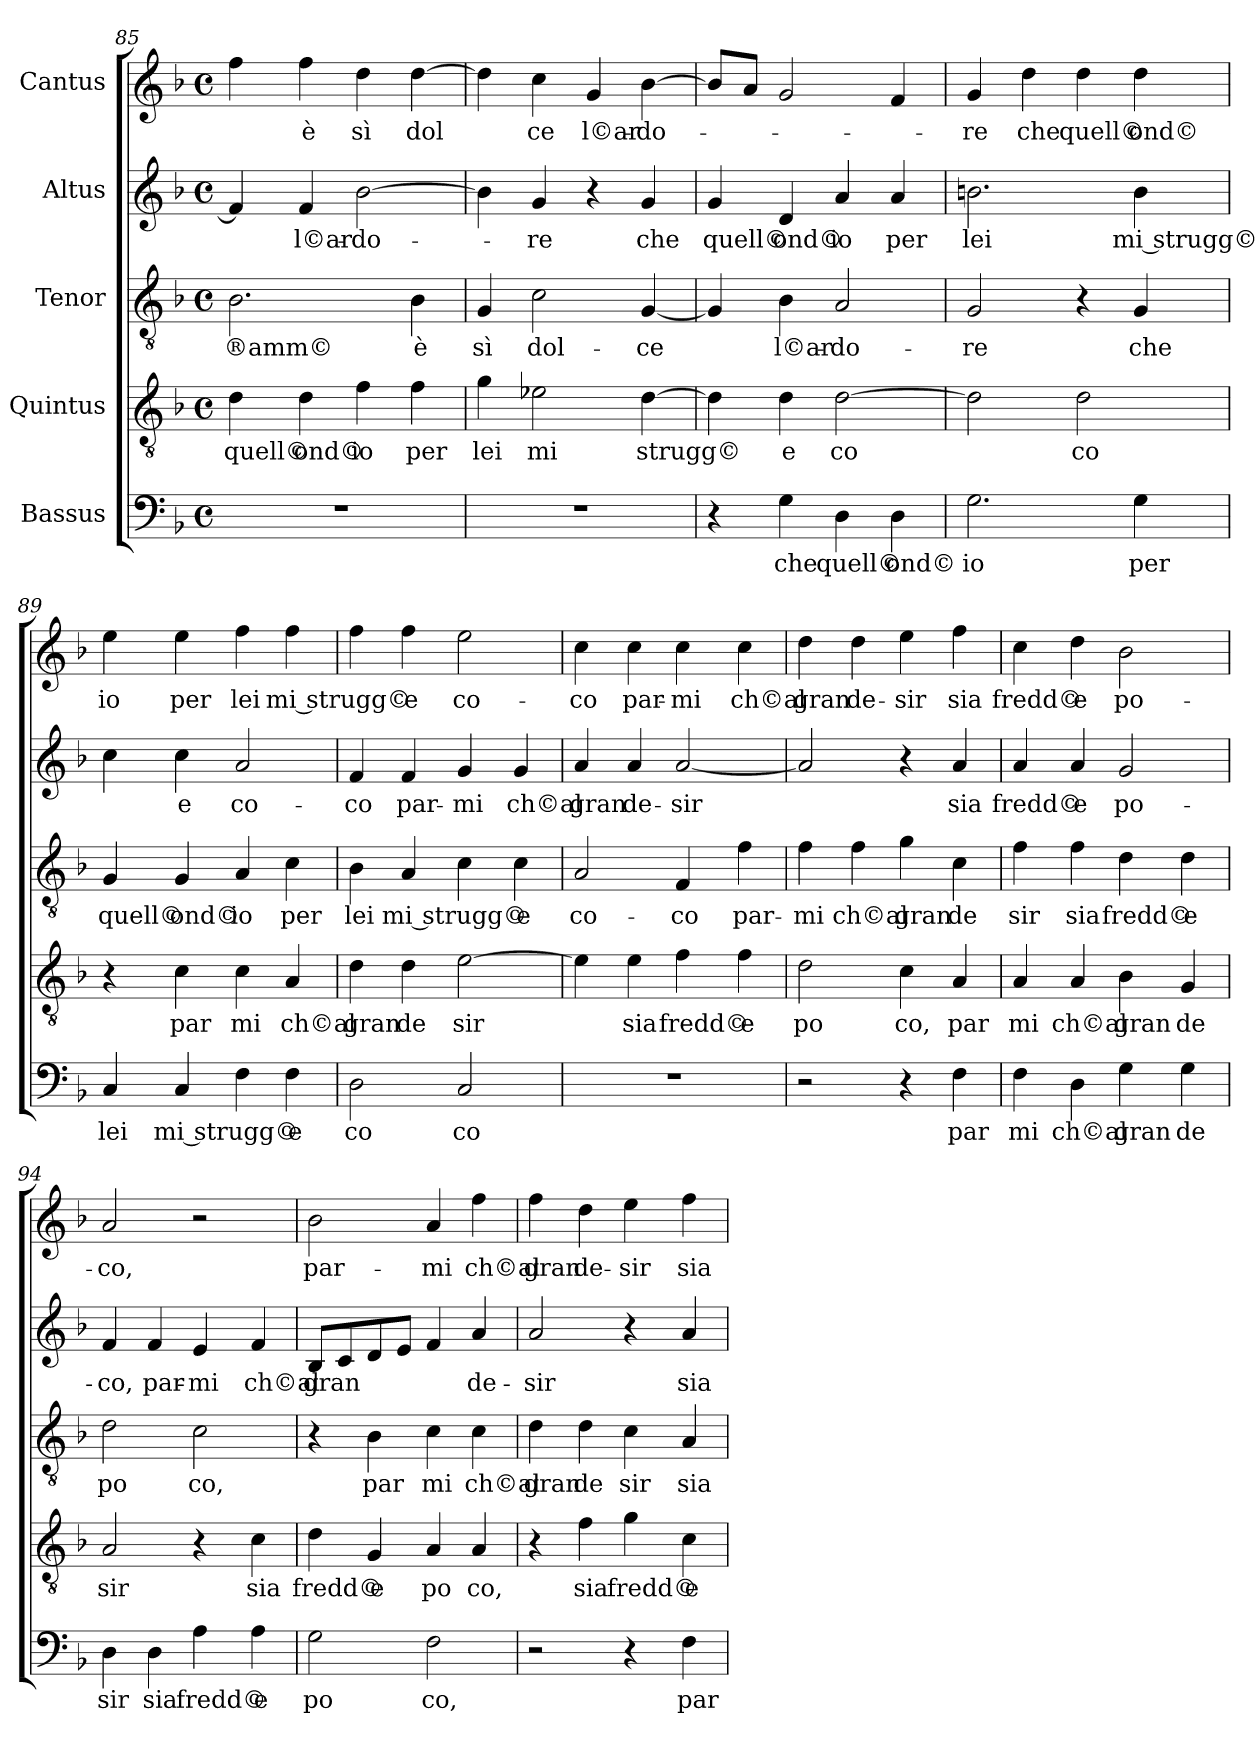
**kern	**text	**kern	**text	**kern	**text	**kern	**text	**kern	**text
*part5	*part5	*part4	*part4	*part3	*part3	*part2	*part2	*part1	*part1
*staff5	*staff5	*staff4	*staff4	*staff3	*staff3	*staff2	*staff2	*staff1	*staff1
*I"Bassus	*	*I"Quintus	*	*I"Tenor	*	*I"Altus	*	*I"Cantus	*
*clefF4	*	*clefGv2	*	*clefGv2	*	*clefG2	*	*clefG2	*
*k[b-]	*	*k[b-]	*	*k[b-]	*	*k[b-]	*	*k[b-]	*
*F:	*	*F:	*	*F:	*	*F:	*	*F:	*
*M4/4	*	*M4/4	*	*M4/4	*	*M4/4	*	*M4/4	*
*met(c)	*	*met(c)	*	*met(c)	*	*met(c)	*	*met(c)	*
=85	=85	=85	=85	=85	=85	=85	=85	=85	=85
!	!	!	!LO:LY:b:cj	!	!LO:LY:b:cj	!	!	!	!
1r	.	4d\	quell©	2.B-\	®amm©	4f/]	.	4ff\	.
!	!	!	!LO:LY:b:cj	!	!	!	!LO:LY:b:cj	!	!LO:LY:b:cj
.	.	4d\	ond©	.	.	4f/	l©ar-	4ff\	è
!	!	!	!LO:LY:b:cj	!	!	!	!LO:LY:b:cj	!	!LO:LY:b:cj
.	.	4f\	io	.	.	[>2b-\	-do-	4dd\	sì
!	!	!	!LO:LY:b:cj	!	!LO:LY:b:cj	!	!	!	!LO:LY:b
.	.	4f\	per	4B-\	è	.	.	[>4dd\	dol
!!LO:PB:g=z
=86	=86	=86	=86	=86	=86	=86	=86	=86	=86
!	!	!	!LO:LY:b:cj	!	!LO:LY:b:cj	!	!	!	!
1r	.	4g\	lei	4G/	sì	4b-\]	.	4dd\]	.
!	!	!	!LO:LY:b:cj	!	!LO:LY:b:cj	!	!LO:LY:b:cj	!	!LO:LY:b:cj
.	.	2e-X\	mi	2c\	dol-	4g/	-re	4cc\	ce
!	!	!	!	!	!	!	!	!	!LO:LY:b:cj
.	.	.	.	.	.	4r	.	4g/	l©ar-
!	!	!	!LO:LY:b	!	!LO:LY:b:cj	!	!LO:LY:b:cj	!	!LO:LY:b:cj
.	.	[>4d\	strugg©	[<4G/	-ce	4g/	che	[<4b-\	-do-
=87	=87	=87	=87	=87	=87	=87	=87	=87	=87
!	!	!	!	!	!	!	!LO:LY:b:cj	!	!
4r	.	4d\]	.	4G/]	.	4g/	quell©	8b-/L]	.
.	.	.	.	.	.	.	.	8a/J	.
!	!LO:LY:b:cj	!	!LO:LY:b:cj	!	!LO:LY:b:cj	!	!LO:LY:b:cj	!	!
4G\	che	4d\	e	4B-\	l©ar-	4d/	ond©	2g/	.
!	!LO:LY:b:cj	!	!LO:LY:b:cj	!	!LO:LY:b:cj	!	!LO:LY:b:cj	!	!
4D\	quell©	[>2d\	co	2A/	-do-	4a/	io	.	.
!	!LO:LY:b:cj	!	!	!	!	!	!LO:LY:b:cj	!	!
4D\	ond©	.	.	.	.	4a/	per	4f/	.
=88	=88	=88	=88	=88	=88	=88	=88	=88	=88
!	!LO:LY:b:cj	!	!	!	!LO:LY:b:cj	!	!LO:LY:b:cj	!	!LO:LY:b:cj
2.G\	io	2d\]	.	2G/	-re	2.bn\	lei	4g/	-re
!	!	!	!	!	!	!	!	!	!LO:LY:b:cj
.	.	.	.	.	.	.	.	4dd\	che
!	!	!	!LO:LY:b:cj	!	!	!	!	!	!LO:LY:b:cj
.	.	2d\	co	4r	.	.	.	4dd\	quell©
!	!LO:LY:b:cj	!	!	!	!LO:LY:b:cj	!	!LO:LY:b:cj	!	!LO:LY:b:cj
4G\	per	.	.	4G/	che	4b\	mi strugg©	4dd\	ond©
=89	=89	=89	=89	=89	=89	=89	=89	=89	=89
!	!LO:LY:b:cj	!	!	!	!LO:LY:b:cj	!	!	!	!LO:LY:b:cj
4C/	lei	4r	.	4G/	quell©	4cc\	.	4ee\	io
!	!LO:LY:b:cj	!	!LO:LY:b:cj	!	!LO:LY:b:cj	!	!LO:LY:b:cj	!	!LO:LY:b:cj
4C/	mi strugg©	4c\	par	4G/	ond©	4cc\	e	4ee\	per
!	!	!	!LO:LY:b:cj	!	!LO:LY:b:cj	!	!LO:LY:b:cj	!	!LO:LY:b:cj
4F\	.	4c\	mi	4A/	io	2a/	co-	4ff\	lei
!	!LO:LY:b:cj	!	!LO:LY:b:cj	!	!LO:LY:b:cj	!	!	!	!LO:LY:b:cj
4F\	e	4A/	ch©al	4c\	per	.	.	4ff\	mi strugg©
=90	=90	=90	=90	=90	=90	=90	=90	=90	=90
!	!LO:LY:b:cj	!	!LO:LY:b:cj	!	!LO:LY:b:cj	!	!LO:LY:b:cj	!	!
2D\	co	4d\	gran	4B-\	lei	4f/	-co	4ff\	.
!	!	!	!LO:LY:b:cj	!	!LO:LY:b:cj	!	!LO:LY:b:cj	!	!LO:LY:b:cj
.	.	4d\	de	4A/	mi strugg©	4f/	par-	4ff\	e
!	!LO:LY:b:cj	!	!LO:LY:b	!	!	!	!LO:LY:b:cj	!	!LO:LY:b:cj
2C/	co	[>2e\	sir	4c\	.	4g/	-mi	2ee\	co-
!	!	!	!	!	!LO:LY:b:cj	!	!LO:LY:b:cj	!	!
.	.	.	.	4c\	e	4g/	ch©al	.	.
=91	=91	=91	=91	=91	=91	=91	=91	=91	=91
!	!	!	!	!	!LO:LY:b:cj	!	!LO:LY:b:cj	!	!LO:LY:b:cj
1r	.	4e\]	.	2A/	co-	4a/	gran	4cc\	-co
!	!	!	!LO:LY:b:cj	!	!	!	!LO:LY:b:cj	!	!LO:LY:b:cj
.	.	4e\	sia	.	.	4a/	de-	4cc\	par-
!	!	!	!LO:LY:b:cj	!	!LO:LY:b:cj	!	!LO:LY:b	!	!LO:LY:b:cj
.	.	4f\	fredd©	4F/	-co	[>2a/	-sir	4cc\	-mi
!	!	!	!LO:LY:b:cj	!	!LO:LY:b:cj	!	!	!	!LO:LY:b:cj
.	.	4f\	e	4f\	par-	.	.	4cc\	ch©al
!!LO:LB:g=z
=92	=92	=92	=92	=92	=92	=92	=92	=92	=92
!	!	!	!LO:LY:b:cj	!	!LO:LY:b:cj	!	!	!	!LO:LY:b:cj
2r	.	2d\	po	4f\	-mi	2a/]	.	4dd\	gran
!	!	!	!	!	!LO:LY:b:cj	!	!	!	!LO:LY:b:cj
.	.	.	.	4f\	ch©al	.	.	4dd\	de-
!	!	!	!LO:LY:b:cj	!	!LO:LY:b:cj	!	!	!	!LO:LY:b:cj
4r	.	4c\	co,	4g\	gran	4r	.	4ee\	-sir
!	!LO:LY:b:cj	!	!LO:LY:b:cj	!	!LO:LY:b:cj	!	!LO:LY:b:cj	!	!LO:LY:b:cj
4F\	par	4A/	par	4c\	de	4a/	sia	4ff\	sia
=93	=93	=93	=93	=93	=93	=93	=93	=93	=93
!	!LO:LY:b:cj	!	!LO:LY:b:cj	!	!LO:LY:b:cj	!	!LO:LY:b:cj	!	!LO:LY:b:cj
4F\	mi	4A/	mi	4f\	sir	4a/	fredd©	4cc\	fredd©
!	!LO:LY:b:cj	!	!LO:LY:b:cj	!	!LO:LY:b:cj	!	!LO:LY:b:cj	!	!LO:LY:b:cj
4D\	ch©al	4A/	ch©al	4f\	sia	4a/	e	4dd\	e
!	!LO:LY:b:cj	!	!LO:LY:b:cj	!	!LO:LY:b:cj	!	!LO:LY:b:cj	!	!LO:LY:b:cj
4G\	gran	4B-\	gran	4d\	fredd©	2g/	po-	2b-\	po-
!	!LO:LY:b:cj	!	!LO:LY:b:cj	!	!LO:LY:b:cj	!	!	!	!
4G\	de	4G/	de	4d\	e	.	.	.	.
=94	=94	=94	=94	=94	=94	=94	=94	=94	=94
!	!LO:LY:b:cj	!	!LO:LY:b:cj	!	!LO:LY:b:cj	!	!LO:LY:b:cj	!	!LO:LY:b:cj
4D\	sir	2A/	sir	2d\	po	4f/	-co,	2a/	-co,
!	!LO:LY:b:cj	!	!	!	!	!	!LO:LY:b:cj	!	!
4D\	sia	.	.	.	.	4f/	par-	.	.
!	!LO:LY:b:cj	!	!	!	!LO:LY:b:cj	!	!LO:LY:b:cj	!	!
4A\	fredd©	4r	.	2c\	co,	4e/	-mi	2r	.
!	!LO:LY:b:cj	!	!LO:LY:b:cj	!	!	!	!LO:LY:b:cj	!	!
4A\	e	4c\	sia	.	.	4f/	ch©al	.	.
=95	=95	=95	=95	=95	=95	=95	=95	=95	=95
!	!LO:LY:b:cj	!	!LO:LY:b:cj	!	!	!	!LO:LY:b	!	!LO:LY:b:cj
2G\	po	4d\	fredd©	4r	.	8B-/L	gran	2b-\	par-
.	.	.	.	.	.	8c/	.	.	.
!	!	!	!LO:LY:b:cj	!	!LO:LY:b:cj	!	!	!	!
.	.	4G/	e	4B-\	par	8d/	.	.	.
.	.	.	.	.	.	8e/J	.	.	.
!	!LO:LY:b:cj	!	!LO:LY:b:cj	!	!LO:LY:b:cj	!	!	!	!LO:LY:b:cj
2F\	co,	4A/	po	4c\	mi	4f/	.	4a/	-mi
!	!	!	!LO:LY:b:cj	!	!LO:LY:b:cj	!	!LO:LY:b:cj	!	!LO:LY:b:cj
.	.	4A/	co,	4c\	ch©al	4a/	de-	4ff\	ch©al
=96	=96	=96	=96	=96	=96	=96	=96	=96	=96
!	!	!	!	!	!LO:LY:b:cj	!	!LO:LY:b:cj	!	!LO:LY:b:cj
2r	.	4r	.	4d\	gran	2a/	-sir	4ff\	gran
!	!	!	!LO:LY:b:cj	!	!LO:LY:b:cj	!	!	!	!LO:LY:b:cj
.	.	4f\	sia	4d\	de	.	.	4dd\	de-
!	!	!	!LO:LY:b:cj	!	!LO:LY:b:cj	!	!	!	!LO:LY:b:cj
4r	.	4g\	fredd©	4c\	sir	4r	.	4ee\	-sir
!	!LO:LY:b:cj	!	!LO:LY:b:cj	!	!LO:LY:b:cj	!	!LO:LY:b:cj	!	!LO:LY:b:cj
4F\	par	4c\	e	4A/	sia	4a/	sia	4ff\	sia
=	=	=	=	=	=	=	=	=	=
*-	*-	*-	*-	*-	*-	*-	*-	*-	*-
